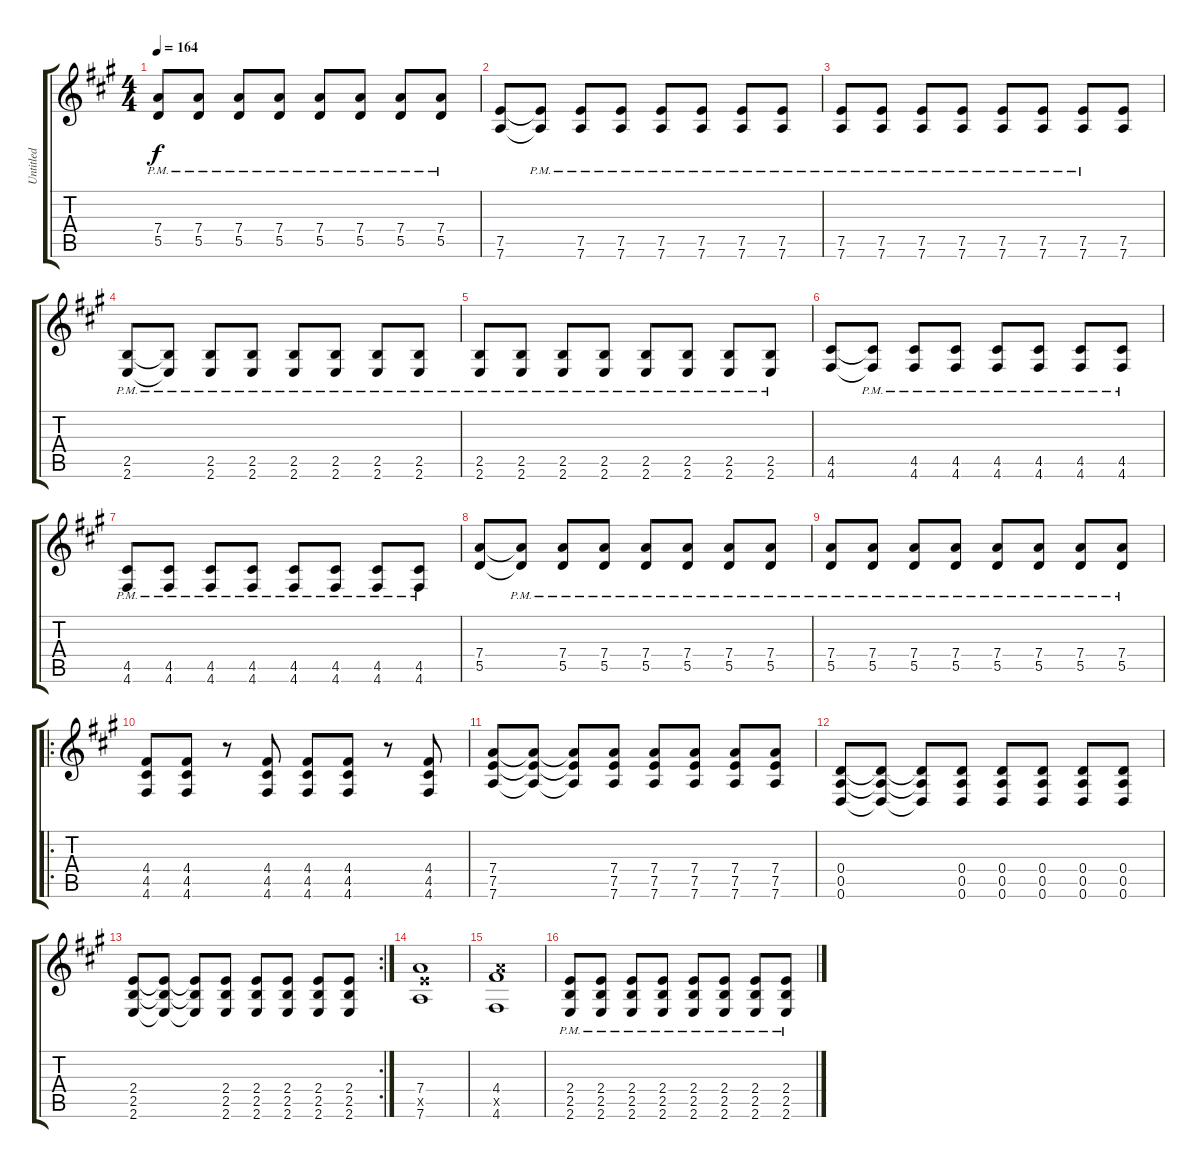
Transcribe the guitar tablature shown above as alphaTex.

\track ("Untitled" "Untitled") {instrument distortionguitar}
\staff {score tabs}
\tuning (E4 B3 G3 D3 A2 D2) {hide}
\ts (4 4)
\tempo 164
\clef g2
\ks a
(7.4{pm} 5.5{pm}).8{dy f} (7.4{pm} 5.5{pm}).8 (7.4{pm} 5.5{pm}).8 (7.4{pm} 5.5{pm}).8 (7.4{pm} 5.5{pm}).8 (7.4{pm} 5.5{pm}).8 (7.4{pm} 5.5{pm}).8 (7.4{pm} 5.5{pm}).8 |
(7.5 7.6).8 (7.5{pm t} 7.6{pm t}).8 (7.5{pm} 7.6{pm}).8 (7.5{pm} 7.6{pm}).8 (7.5{pm} 7.6{pm}).8 (7.5{pm} 7.6{pm}).8 (7.5{pm} 7.6{pm}).8 (7.5{pm} 7.6{pm}).8 |
(7.5{pm} 7.6{pm}).8 (7.5{pm} 7.6{pm}).8 (7.5{pm} 7.6{pm}).8 (7.5{pm} 7.6{pm}).8 (7.5{pm} 7.6{pm}).8 (7.5{pm} 7.6{pm}).8 (7.5{pm} 7.6{pm}).8 (7.5 7.6).8 |
(2.5{pm} 2.6{pm}).8 (2.5{pm t} 2.6{pm t}).8 (2.5{pm} 2.6{pm}).8 (2.5{pm} 2.6{pm}).8 (2.5{pm} 2.6{pm}).8 (2.5{pm} 2.6{pm}).8 (2.5{pm} 2.6{pm}).8 (2.5{pm} 2.6{pm}).8 |
(2.5{pm} 2.6{pm}).8 (2.5{pm} 2.6{pm}).8 (2.5{pm} 2.6{pm}).8 (2.5{pm} 2.6{pm}).8 (2.5{pm} 2.6{pm}).8 (2.5{pm} 2.6{pm}).8 (2.5{pm} 2.6{pm}).8 (2.5{pm} 2.6{pm}).8 |
(4.5 4.6).8 (4.5{pm t} 4.6{pm t}).8 (4.5{pm} 4.6{pm}).8 (4.5{pm} 4.6{pm}).8 (4.5{pm} 4.6{pm}).8 (4.5{pm} 4.6{pm}).8 (4.5{pm} 4.6{pm}).8 (4.5{pm} 4.6{pm}).8 |
(4.5{pm} 4.6{pm}).8 (4.5{pm} 4.6{pm}).8 (4.5{pm} 4.6{pm}).8 (4.5{pm} 4.6{pm}).8 (4.5{pm} 4.6{pm}).8 (4.5{pm} 4.6{pm}).8 (4.5{pm} 4.6{pm}).8 (4.5{pm} 4.6{pm}).8 |
(7.4 5.5).8 (7.4{pm t} 5.5{pm t}).8 (7.4{pm} 5.5{pm}).8 (7.4{pm} 5.5{pm}).8 (7.4{pm} 5.5{pm}).8 (7.4{pm} 5.5{pm}).8 (7.4{pm} 5.5{pm}).8 (7.4{pm} 5.5{pm}).8 |
(7.4{pm} 5.5{pm}).8 (7.4{pm} 5.5{pm}).8 (7.4{pm} 5.5{pm}).8 (7.4{pm} 5.5{pm}).8 (7.4{pm} 5.5{pm}).8 (7.4{pm} 5.5{pm}).8 (7.4{pm} 5.5{pm}).8 (7.4{pm} 5.5{pm}).8 |
\ro
(4.4 4.5 4.6).8 (4.4 4.5 4.6).8 r.8 (4.4 4.5 4.6).8 (4.4 4.5 4.6).8 (4.4 4.5 4.6).8 r.8 (4.4 4.5 4.6).8 |
(7.4 7.5 7.6).8 (7.4{t} 7.5{t} 7.6{t}).8 (7.4{t} 7.5{t} 7.6{t}).8 (7.4 7.5 7.6).8 (7.4 7.5 7.6).8 (7.4 7.5 7.6).8 (7.4 7.5 7.6).8 (7.4 7.5 7.6).8 |
(0.4 0.5 0.6).8 (0.4{t} 0.5{t} 0.6{t}).8 (0.4{t} 0.5{t} 0.6{t}).8 (0.4 0.5 0.6).8 (0.4 0.5 0.6).8 (0.4 0.5 0.6).8 (0.4 0.5 0.6).8 (0.4 0.5 0.6).8 |
\rc 2
(2.4 2.5 2.6).8 (2.4{t} 2.5{t} 2.6{t}).8 (2.4{t} 2.5{t} 2.6{t}).8 (2.4 2.5 2.6).8 (2.4 2.5 2.6).8 (2.4 2.5 2.6).8 (2.4 2.5 2.6).8 (2.4 2.5 2.6).8 |
(7.4 7.5{x} 7.6).1 |
(4.4 12.5{x} 4.6).1 |
(2.4{pm} 2.5{pm} 2.6{pm}).8 (2.4{pm} 2.5{pm} 2.6{pm}).8 (2.4{pm} 2.5{pm} 2.6{pm}).8 (2.4{pm} 2.5{pm} 2.6{pm}).8 (2.4{pm} 2.5{pm} 2.6{pm}).8 (2.4{pm} 2.5{pm} 2.6{pm}).8 (2.4{pm} 2.5{pm} 2.6{pm}).8 (2.4{pm} 2.5{pm} 2.6{pm}).8
